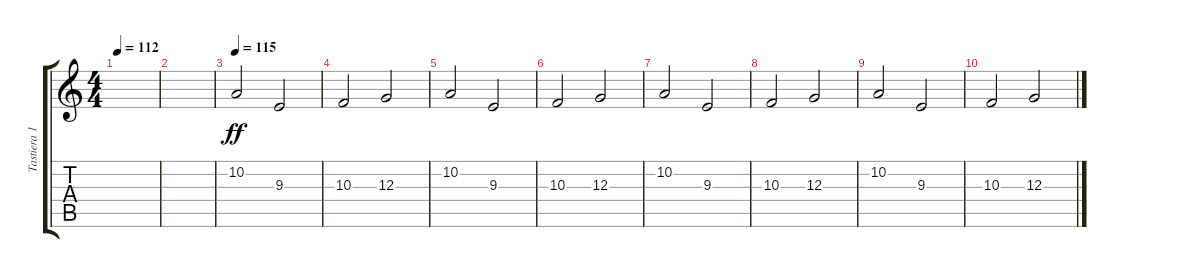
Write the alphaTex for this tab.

\track ("Tastiera 1" "Tastiera 1") {instrument pad2warm}
\staff {score tabs}
\tuning (E4 B3 G3 D3 A2 E2) {hide}
\ts (4 4)
\tempo 112
\clef g2
\ks c
|
|
\tempo 115
10.2.2{dy ff volume 7 instrument drawbarorgan} 9.3.2 |
10.3.2 12.3.2 |
10.2.2 9.3.2 |
10.3.2 12.3.2 |
10.2.2 9.3.2 |
10.3.2 12.3.2 |
10.2.2 9.3.2 |
10.3.2 12.3.2
